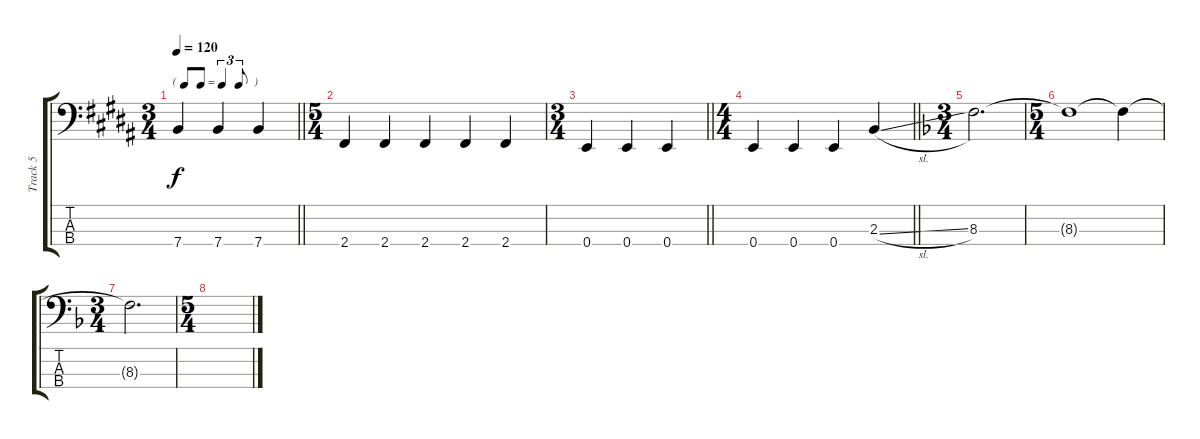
\track ("Track 5" "Track 5") {instrument electricbassfinger}
\staff {score tabs}
\tuning (G2 D2 A1 E1) {hide}
\ts (3 4)
\tf triplet8th
\tempo 120
\clef f4
\barLineRight lightlight
\ks b
7.4.4{dy f} 7.4.4 7.4.4 |
\ts (5 4)
2.4.4 2.4.4 2.4.4 2.4.4 2.4.4 |
\ts (3 4)
\barLineRight lightlight
0.4.4 0.4.4 0.4.4 |
\ts (4 4)
\barLineRight lightlight
0.4.4 0.4.4 0.4.4 2.3{sl}.4 |
\ts (3 4)
\ks f
8.3.2{d} |
\ts (5 4)
8.3{t}.1 8.3{t}.4 |
\ts (3 4)
8.3{t}.2{d} |
\ts (5 4)
